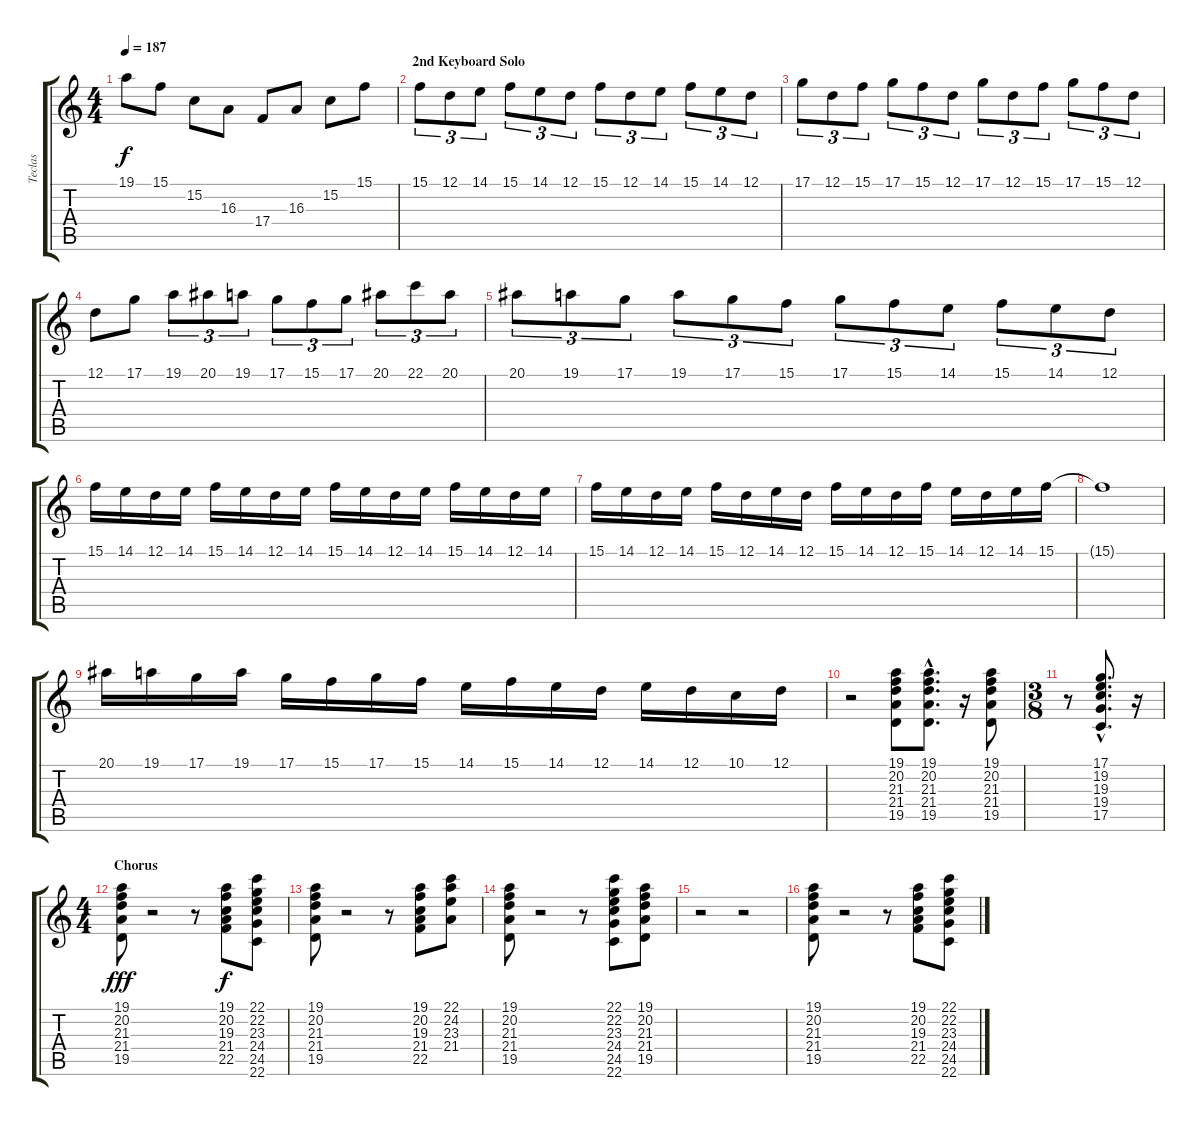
\track ("Teclas" "Teclas") {instrument stringensemble1}
\staff {score tabs}
\tuning (D4 A3 F3 C3 G2 D2) {hide}
\ts (4 4)
\tempo 187
\clef g2
\ks c
19.1.8{dy f} 15.1.8 15.2.8 16.3.8 17.4.8 16.3.8 15.2.8 15.1.8 |
\section ("" "2nd Keyboard Solo")
15.1.8{tu (3 2) volume 16 instrument lead1square} 12.1.8{tu (3 2)} 14.1.8{tu (3 2)} 15.1.8{tu (3 2)} 14.1.8{tu (3 2)} 12.1.8{tu (3 2)} 15.1.8{tu (3 2)} 12.1.8{tu (3 2)} 14.1.8{tu (3 2)} 15.1.8{tu (3 2)} 14.1.8{tu (3 2)} 12.1.8{tu (3 2)} |
17.1.8{tu (3 2)} 12.1.8{tu (3 2)} 15.1.8{tu (3 2)} 17.1.8{tu (3 2)} 15.1.8{tu (3 2)} 12.1.8{tu (3 2)} 17.1.8{tu (3 2)} 12.1.8{tu (3 2)} 15.1.8{tu (3 2)} 17.1.8{tu (3 2)} 15.1.8{tu (3 2)} 12.1.8{tu (3 2)} |
12.1.8 17.1.8 19.1.8{tu (3 2)} 20.1.8{tu (3 2)} 19.1.8{tu (3 2)} 17.1.8{tu (3 2)} 15.1.8{tu (3 2)} 17.1.8{tu (3 2)} 20.1.8{tu (3 2)} 22.1.8{tu (3 2)} 20.1.8{tu (3 2)} |
20.1.8{tu (3 2)} 19.1.8{tu (3 2)} 17.1.8{tu (3 2)} 19.1.8{tu (3 2)} 17.1.8{tu (3 2)} 15.1.8{tu (3 2)} 17.1.8{tu (3 2)} 15.1.8{tu (3 2)} 14.1.8{tu (3 2)} 15.1.8{tu (3 2)} 14.1.8{tu (3 2)} 12.1.8{tu (3 2)} |
15.1.16 14.1.16 12.1.16 14.1.16 15.1.16 14.1.16 12.1.16 14.1.16 15.1.16 14.1.16 12.1.16 14.1.16 15.1.16 14.1.16 12.1.16 14.1.16 |
15.1.16 14.1.16 12.1.16 14.1.16 15.1.16 12.1.16 14.1.16 12.1.16 15.1.16 14.1.16 12.1.16 15.1.16 14.1.16 12.1.16 14.1.16 15.1.16 |
15.1{t}.1 |
20.1.16 19.1.16 17.1.16 19.1.16 17.1.16 15.1.16 17.1.16 15.1.16 14.1.16 15.1.16 14.1.16 12.1.16 14.1.16 12.1.16 10.1.16 12.1.16 |
r.2{volume 13 instrument orchestrahit} (19.1 20.2 21.3 21.4 19.5).8 (19.1{hac} 20.2{hac} 21.3{hac} 21.4{hac} 19.5{hac}).8{d} r.16 (19.1 20.2 21.3 21.4 19.5).8 |
\ts (3 8)
r.8 (17.1{hac} 19.2{hac} 19.3{hac} 19.4{hac} 17.5{hac}).8{d} r.16 |
\ts (4 4)
\section ("" "Chorus")
(19.1 20.2 21.3 21.4 19.5).8{dy fff} r.2 r.8 (19.1 20.2 19.3 21.4 22.5).8{dy f} (22.1 22.2 23.3 24.4 24.5 22.6).8 |
(19.1 20.2 21.3 21.4 19.5).8 r.2 r.8 (19.1 20.2 19.3 21.4 22.5).8 (22.1 24.2 23.3 21.4).8 |
(19.1 20.2 21.3 21.4 19.5).8 r.2 r.8 (22.1 22.2 23.3 24.4 24.5 22.6).8 (19.1 20.2 21.3 21.4 19.5).8 |
r.2 r.2 |
(19.1 20.2 21.3 21.4 19.5).8 r.2 r.8 (19.1 20.2 19.3 21.4 22.5).8 (22.1 22.2 23.3 24.4 24.5 22.6).8
